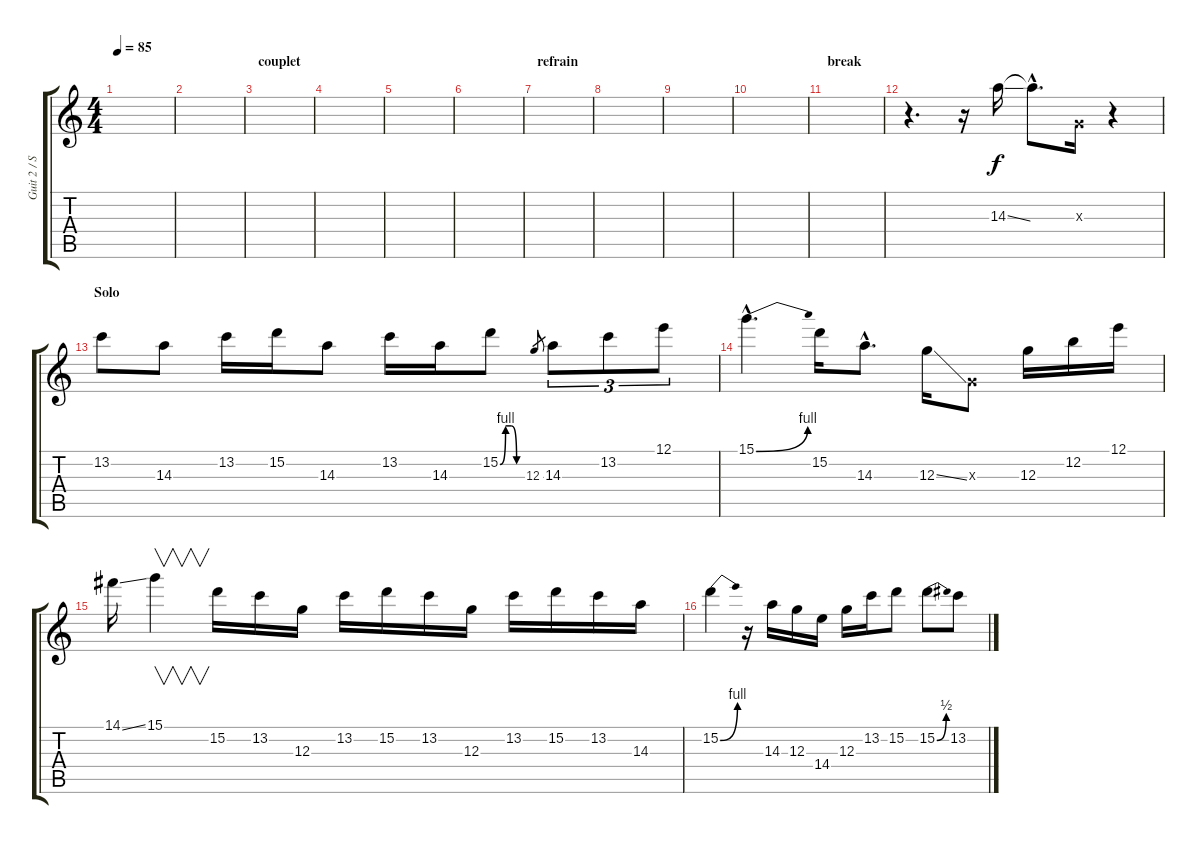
\track ("Guit 2 / Solo" "Guit 2 / S") {instrument overdrivenguitar}
\staff {score tabs}
\tuning (E4 B3 G3 D3 A2 E2) {hide}
\ts (4 4)
\tempo 85
\clef g2
\ks c
|
|
\section ("" "couplet")
|
|
|
|
\section ("" "refrain")
|
|
|
|
\section ("" "break")
|
r.4{d} r.16 14.3{ss}.16 14.3{hac t}.8{d} 0.3{x}.16 r.4 |
\section ("" "Solo")
13.2.8 14.3.8 13.2.16 15.2.16 14.3.8 13.2.16 14.3.16 15.2{be (custom 0 0 15 4 30 4 45 0 60 0)}.8 12.3.8{gr} 14.3.8{tu (3 2)} 13.2.8{tu (3 2)} 12.1.8{tu (3 2)} |
15.1{be (bend 0 0 60 4) hac}.4{d} 15.2.16 14.3{hac}.8{d} 12.3{ss}.16 0.3{x}.8 12.3.16 12.2.16 12.1.16 |
14.1{ss}.16 15.1.4{v} 15.2.16 13.2.16 12.3.16 13.2.16 15.2.16 13.2.16 12.3.16 13.2.16 15.2.16 13.2.16 14.3.16 |
15.2{be (bend 0 0 60 4)}.4 r.16 14.3.16 12.3.16 14.4.16 12.3.16 13.2.16 15.2.8 15.2{be (bend 0 0 60 2)}.8 13.2.8
